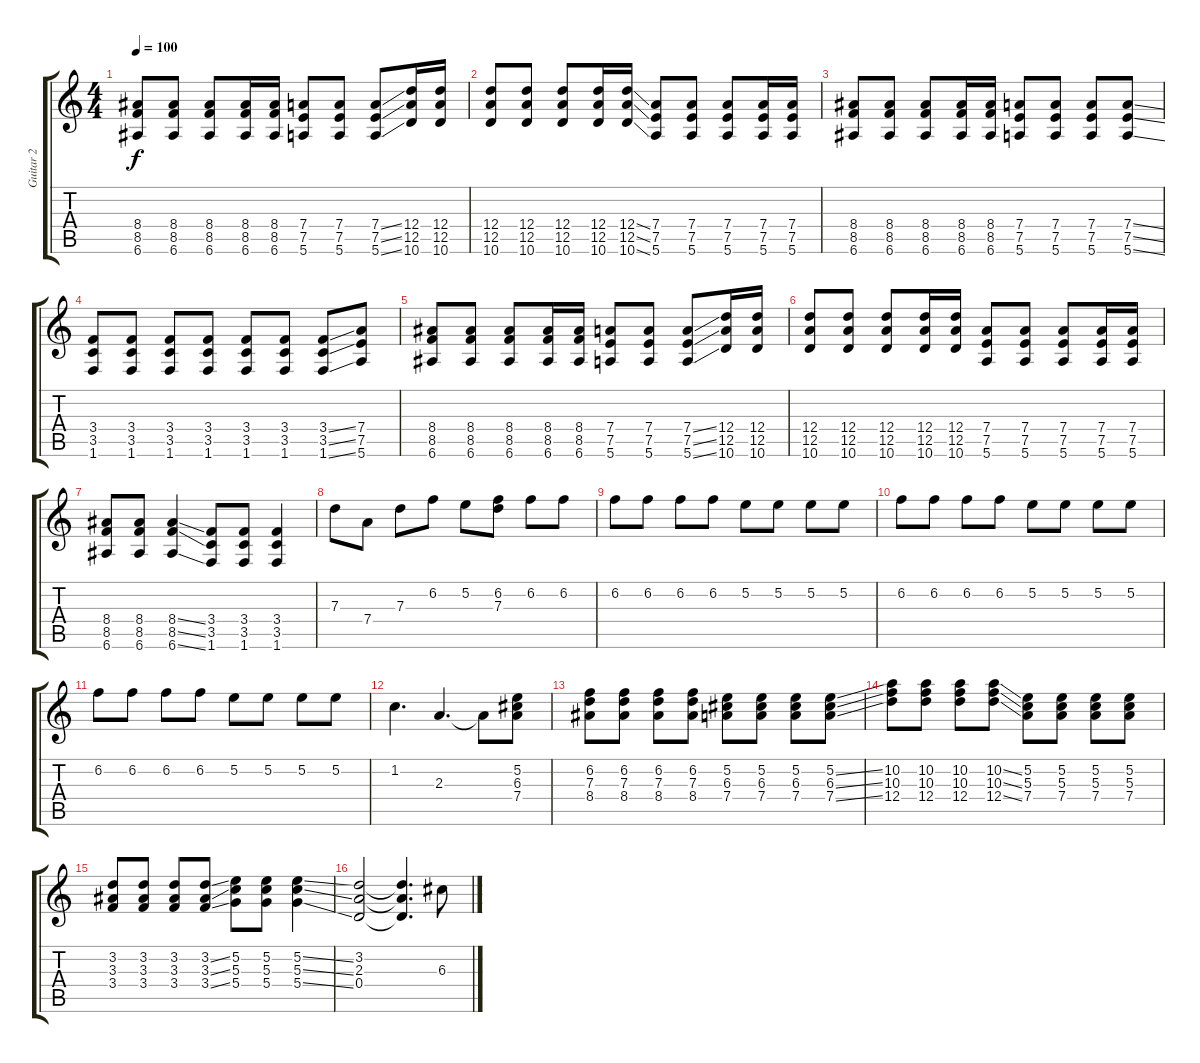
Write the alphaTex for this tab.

\track ("Guitar 2" "Guitar 2") {instrument distortionguitar}
\staff {score tabs}
\tuning (E4 B3 G3 D3 A2 E2) {hide}
\ts (4 4)
\tempo 100
\clef g2
\ks c
(8.4 8.5 6.6).8{dy f} (8.4 8.5 6.6).8 (8.4 8.5 6.6).8 (8.4 8.5 6.6).16 (8.4 8.5 6.6).16 (7.4 7.5 5.6).8 (7.4 7.5 5.6).8 (7.4{ss} 7.5{ss} 5.6{ss}).8 (12.4 12.5 10.6).16 (12.4 12.5 10.6).16 |
(12.4 12.5 10.6).8 (12.4 12.5 10.6).8 (12.4 12.5 10.6).8 (12.4 12.5 10.6).16 (12.4{ss} 12.5{ss} 10.6{ss}).16 (7.4 7.5 5.6).8 (7.4 7.5 5.6).8 (7.4 7.5 5.6).8 (7.4 7.5 5.6).16 (7.4 7.5 5.6).16 |
(8.4 8.5 6.6).8 (8.4 8.5 6.6).8 (8.4 8.5 6.6).8 (8.4 8.5 6.6).16 (8.4 8.5 6.6).16 (7.4 7.5 5.6).8 (7.4 7.5 5.6).8 (7.4 7.5 5.6).8 (7.4{ss} 7.5{ss} 5.6{ss}).8 |
(3.4 3.5 1.6).8 (3.4 3.5 1.6).8 (3.4 3.5 1.6).8 (3.4 3.5 1.6).8 (3.4 3.5 1.6).8 (3.4 3.5 1.6).8 (3.4{ss} 3.5{ss} 1.6{ss}).8 (7.4 7.5 5.6).8 |
(8.4 8.5 6.6).8 (8.4 8.5 6.6).8 (8.4 8.5 6.6).8 (8.4 8.5 6.6).16 (8.4 8.5 6.6).16 (7.4 7.5 5.6).8 (7.4 7.5 5.6).8 (7.4{ss} 7.5{ss} 5.6{ss}).8 (12.4 12.5 10.6).16 (12.4 12.5 10.6).16 |
(12.4 12.5 10.6).8 (12.4 12.5 10.6).8 (12.4 12.5 10.6).8 (12.4 12.5 10.6).16 (12.4 12.5 10.6).16 (7.4 7.5 5.6).8 (7.4 7.5 5.6).8 (7.4 7.5 5.6).8 (7.4 7.5 5.6).16 (7.4 7.5 5.6).16 |
(8.4 8.5 6.6).8 (8.4 8.5 6.6).8 (8.4{ss} 8.5{ss} 6.6{ss}).4 (3.4 3.5 1.6).8 (3.4 3.5 1.6).8 (3.4 3.5 1.6).4 |
7.3.8{volume 14} 7.4.8 7.3.8 6.2.8 5.2.8 (6.2 7.3).8 6.2.8 6.2.8 |
6.2.8 6.2.8 6.2.8 6.2.8 5.2.8 5.2.8 5.2.8 5.2.8 |
6.2.8 6.2.8 6.2.8 6.2.8 5.2.8 5.2.8 5.2.8 5.2.8 |
6.2.8 6.2.8 6.2.8 6.2.8 5.2.8 5.2.8 5.2.8 5.2.8 |
1.2.4{d} 2.3.4{d} 2.3{t}.8 (5.2 6.3 7.4).8 |
(6.2 7.3 8.4).8 (6.2 7.3 8.4).8 (6.2 7.3 8.4).8 (6.2 7.3 8.4).8 (5.2 6.3 7.4).8 (5.2 6.3 7.4).8 (5.2 6.3 7.4).8 (5.2{ss} 6.3{ss} 7.4{ss}).8 |
(10.2 10.3 12.4).8 (10.2 10.3 12.4).8 (10.2 10.3 12.4).8 (10.2{ss} 10.3{ss} 12.4{ss}).8 (5.2 5.3 7.4).8 (5.2 5.3 7.4).8 (5.2 5.3 7.4).8 (5.2 5.3 7.4).8 |
(3.2 3.3 3.4).8 (3.2 3.3 3.4).8 (3.2 3.3 3.4).8 (3.2{ss} 3.3{ss} 3.4{ss}).8 (5.2 5.3 5.4).8 (5.2 5.3 5.4).8 (5.2{ss} 5.3{ss} 5.4{ss}).4 |
(3.2 2.3 0.4).2 (3.2{t} 2.3{t} 0.4{t}).4{d} 6.3.8
